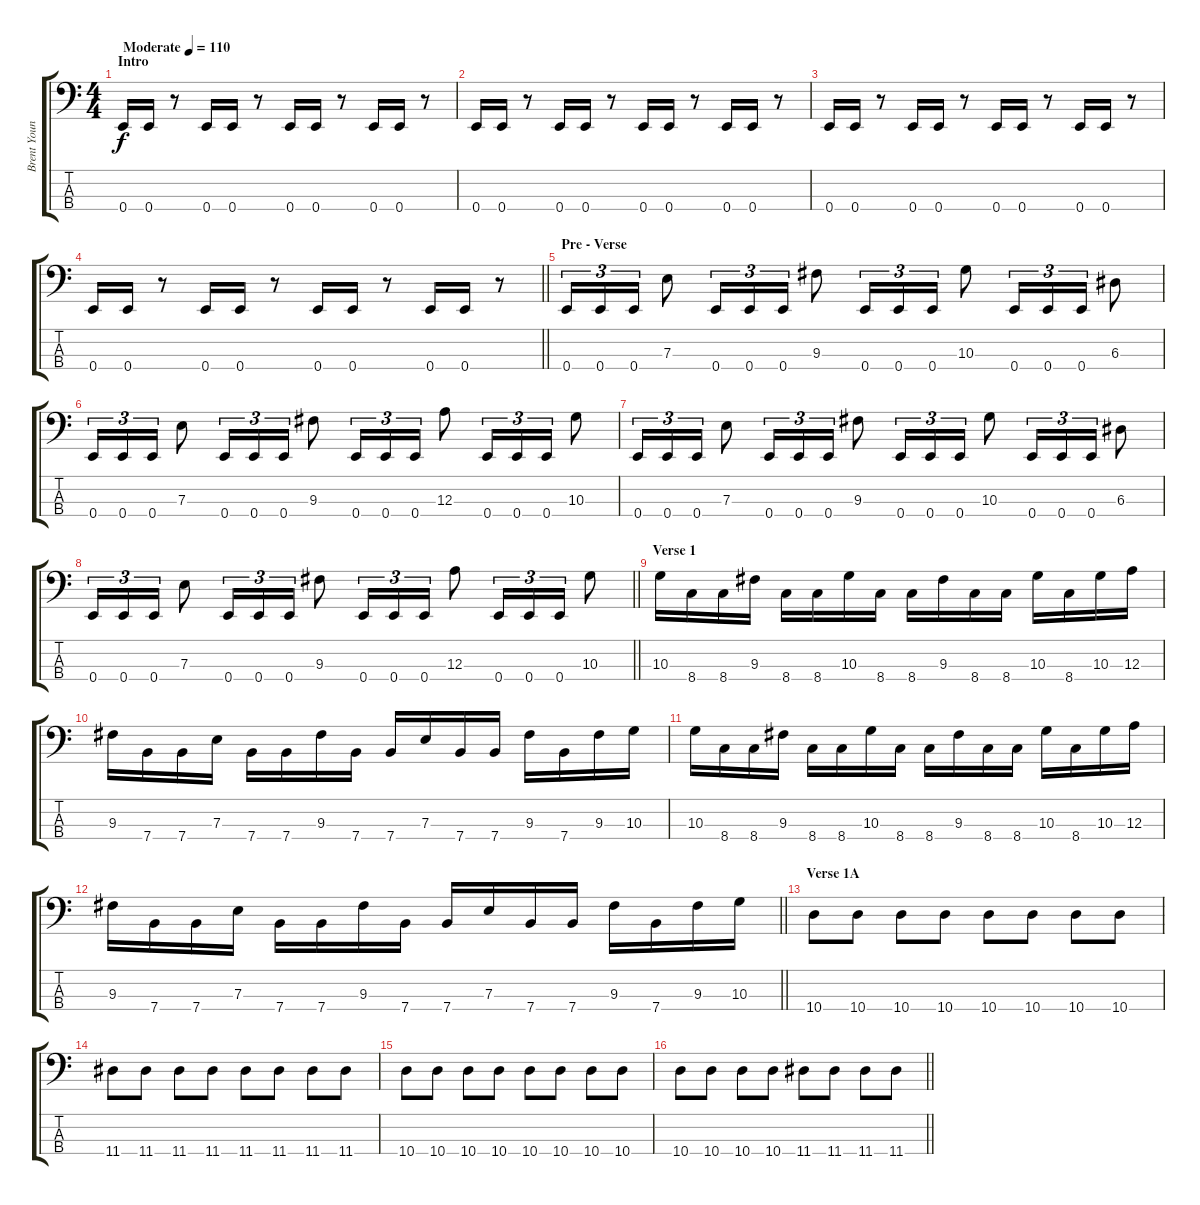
\track ("Brent Young" "Brent Youn") {instrument electricbassfinger}
\staff {score tabs}
\tuning (G2 D2 A1 E1) {hide}
\ts (4 4)
\section ("" "Intro")
\tempo (110 "Moderate")
\clef f4
\ks c
0.4.16{dy f instrument electricbassfinger} 0.4.16 r.8 0.4.16 0.4.16 r.8 0.4.16 0.4.16 r.8 0.4.16 0.4.16 r.8 |
0.4.16 0.4.16 r.8 0.4.16 0.4.16 r.8 0.4.16 0.4.16 r.8 0.4.16 0.4.16 r.8 |
0.4.16 0.4.16 r.8 0.4.16 0.4.16 r.8 0.4.16 0.4.16 r.8 0.4.16 0.4.16 r.8 |
\barLineRight lightlight
0.4.16 0.4.16 r.8 0.4.16 0.4.16 r.8 0.4.16 0.4.16 r.8 0.4.16 0.4.16 r.8 |
\section ("" "Pre - Verse")
0.4.16{tu (3 2)} 0.4.16{tu (3 2)} 0.4.16{tu (3 2)} 7.3.8 0.4.16{tu (3 2)} 0.4.16{tu (3 2)} 0.4.16{tu (3 2)} 9.3.8 0.4.16{tu (3 2)} 0.4.16{tu (3 2)} 0.4.16{tu (3 2)} 10.3.8 0.4.16{tu (3 2)} 0.4.16{tu (3 2)} 0.4.16{tu (3 2)} 6.3.8 |
0.4.16{tu (3 2)} 0.4.16{tu (3 2)} 0.4.16{tu (3 2)} 7.3.8 0.4.16{tu (3 2)} 0.4.16{tu (3 2)} 0.4.16{tu (3 2)} 9.3.8 0.4.16{tu (3 2)} 0.4.16{tu (3 2)} 0.4.16{tu (3 2)} 12.3.8 0.4.16{tu (3 2)} 0.4.16{tu (3 2)} 0.4.16{tu (3 2)} 10.3.8 |
0.4.16{tu (3 2)} 0.4.16{tu (3 2)} 0.4.16{tu (3 2)} 7.3.8 0.4.16{tu (3 2)} 0.4.16{tu (3 2)} 0.4.16{tu (3 2)} 9.3.8 0.4.16{tu (3 2)} 0.4.16{tu (3 2)} 0.4.16{tu (3 2)} 10.3.8 0.4.16{tu (3 2)} 0.4.16{tu (3 2)} 0.4.16{tu (3 2)} 6.3.8 |
\barLineRight lightlight
0.4.16{tu (3 2)} 0.4.16{tu (3 2)} 0.4.16{tu (3 2)} 7.3.8 0.4.16{tu (3 2)} 0.4.16{tu (3 2)} 0.4.16{tu (3 2)} 9.3.8 0.4.16{tu (3 2)} 0.4.16{tu (3 2)} 0.4.16{tu (3 2)} 12.3.8 0.4.16{tu (3 2)} 0.4.16{tu (3 2)} 0.4.16{tu (3 2)} 10.3.8 |
\section ("" "Verse 1")
10.3.16 8.4.16 8.4.16 9.3.16 8.4.16 8.4.16 10.3.16 8.4.16 8.4.16 9.3.16 8.4.16 8.4.16 10.3.16 8.4.16 10.3.16 12.3.16 |
9.3.16 7.4.16 7.4.16 7.3.16 7.4.16 7.4.16 9.3.16 7.4.16 7.4.16 7.3.16 7.4.16 7.4.16 9.3.16 7.4.16 9.3.16 10.3.16 |
10.3.16 8.4.16 8.4.16 9.3.16 8.4.16 8.4.16 10.3.16 8.4.16 8.4.16 9.3.16 8.4.16 8.4.16 10.3.16 8.4.16 10.3.16 12.3.16 |
\barLineRight lightlight
9.3.16 7.4.16 7.4.16 7.3.16 7.4.16 7.4.16 9.3.16 7.4.16 7.4.16 7.3.16 7.4.16 7.4.16 9.3.16 7.4.16 9.3.16 10.3.16 |
\section ("" "Verse 1A")
10.4.8 10.4.8 10.4.8 10.4.8 10.4.8 10.4.8 10.4.8 10.4.8 |
11.4.8 11.4.8 11.4.8 11.4.8 11.4.8 11.4.8 11.4.8 11.4.8 |
10.4.8 10.4.8 10.4.8 10.4.8 10.4.8 10.4.8 10.4.8 10.4.8 |
\barLineRight lightlight
10.4.8 10.4.8 10.4.8 10.4.8 11.4.8 11.4.8 11.4.8 11.4.8
